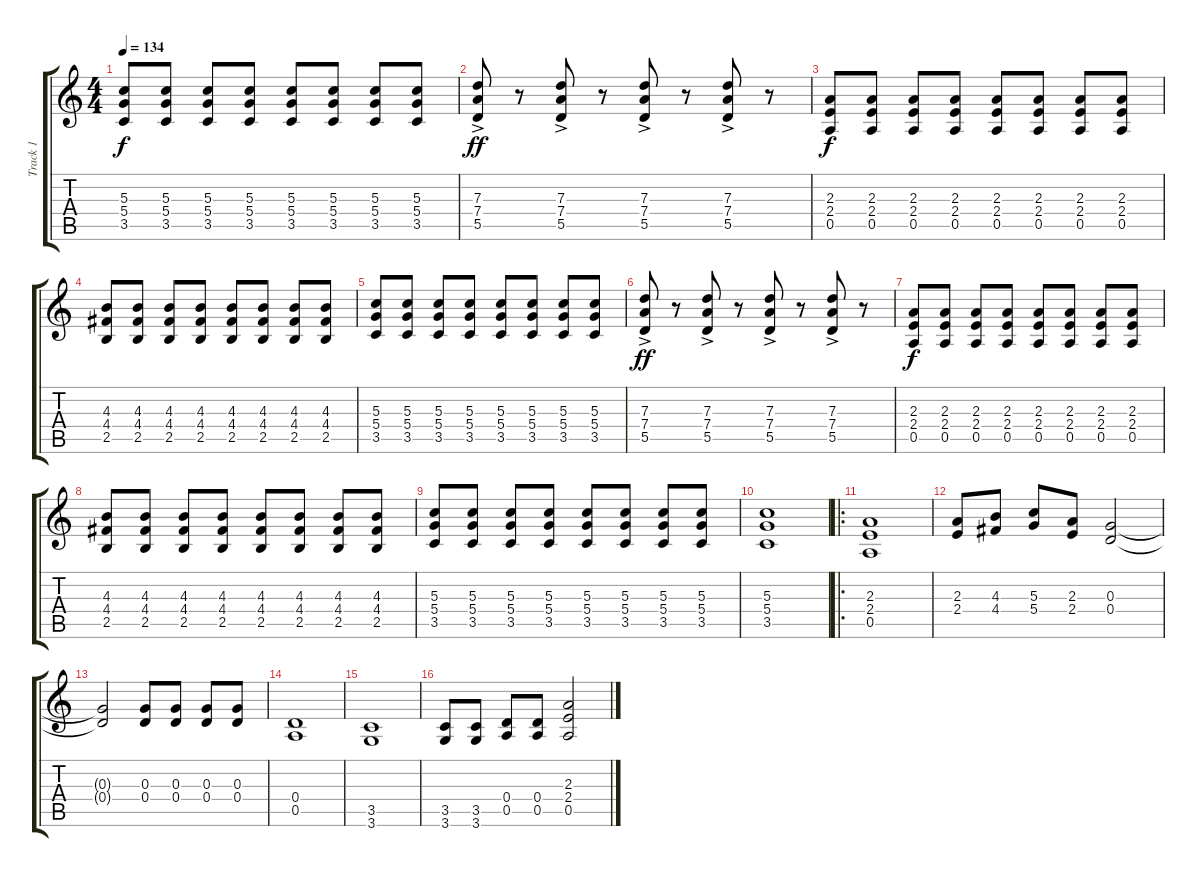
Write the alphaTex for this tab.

\track ("Track 1" "Track 1") {instrument overdrivenguitar}
\staff {score tabs}
\tuning (E4 B3 G3 D3 A2 E2) {hide}
\ts (4 4)
\tempo 134
\clef g2
\ks c
(5.3 5.4 3.5).8{dy f} (5.3 5.4 3.5).8 (5.3 5.4 3.5).8 (5.3 5.4 3.5).8 (5.3 5.4 3.5).8 (5.3 5.4 3.5).8 (5.3 5.4 3.5).8 (5.3 5.4 3.5).8 |
(7.3{ac} 7.4{ac} 5.5{ac}).8{dy ff} r.8 (7.3{ac} 7.4{ac} 5.5{ac}).8 r.8 (7.3{ac} 7.4{ac} 5.5{ac}).8 r.8 (7.3{ac} 7.4{ac} 5.5{ac}).8 r.8 |
(2.3 2.4 0.5).8{dy f} (2.3 2.4 0.5).8 (2.3 2.4 0.5).8 (2.3 2.4 0.5).8 (2.3 2.4 0.5).8 (2.3 2.4 0.5).8 (2.3 2.4 0.5).8 (2.3 2.4 0.5).8 |
(4.3 4.4 2.5).8 (4.3 4.4 2.5).8 (4.3 4.4 2.5).8 (4.3 4.4 2.5).8 (4.3 4.4 2.5).8 (4.3 4.4 2.5).8 (4.3 4.4 2.5).8 (4.3 4.4 2.5).8 |
(5.3 5.4 3.5).8 (5.3 5.4 3.5).8 (5.3 5.4 3.5).8 (5.3 5.4 3.5).8 (5.3 5.4 3.5).8 (5.3 5.4 3.5).8 (5.3 5.4 3.5).8 (5.3 5.4 3.5).8 |
(7.3{ac} 7.4{ac} 5.5{ac}).8{dy ff} r.8 (7.3{ac} 7.4{ac} 5.5{ac}).8 r.8 (7.3{ac} 7.4{ac} 5.5{ac}).8 r.8 (7.3{ac} 7.4{ac} 5.5{ac}).8 r.8 |
(2.3 2.4 0.5).8{dy f} (2.3 2.4 0.5).8 (2.3 2.4 0.5).8 (2.3 2.4 0.5).8 (2.3 2.4 0.5).8 (2.3 2.4 0.5).8 (2.3 2.4 0.5).8 (2.3 2.4 0.5).8 |
(4.3 4.4 2.5).8 (4.3 4.4 2.5).8 (4.3 4.4 2.5).8 (4.3 4.4 2.5).8 (4.3 4.4 2.5).8 (4.3 4.4 2.5).8 (4.3 4.4 2.5).8 (4.3 4.4 2.5).8 |
(5.3 5.4 3.5).8 (5.3 5.4 3.5).8 (5.3 5.4 3.5).8 (5.3 5.4 3.5).8 (5.3 5.4 3.5).8 (5.3 5.4 3.5).8 (5.3 5.4 3.5).8 (5.3 5.4 3.5).8 |
(5.3 5.4 3.5).1 |
\ro
(2.3 2.4 0.5).1 |
(2.3 2.4).8 (4.3 4.4).8 (5.3 5.4).8 (2.3 2.4).8 (0.3 0.4).2 |
(0.3{t} 0.4{t}).2 (0.3 0.4).8 (0.3 0.4).8 (0.3 0.4).8 (0.3 0.4).8 |
(0.4 0.5).1 |
(3.5 3.6).1 |
(3.5 3.6).8 (3.5 3.6).8 (0.4 0.5).8 (0.4 0.5).8 (2.3 2.4 0.5).2
